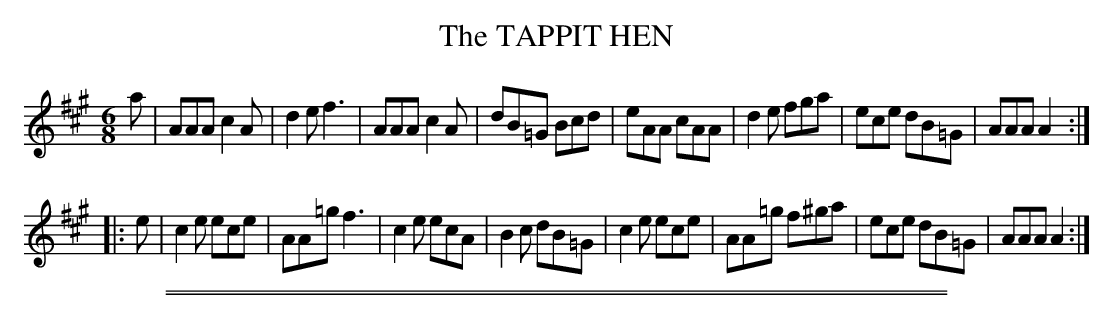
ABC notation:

X:1
T: The TAPPIT HEN
M: 6/8
L: 1/8
K: A
a |\
AAA c2A | d2e f3 | AAA c2A | dB=G Bcd |\
eAA cAA | d2e fga | ece dB=G | AAA A2 :|
|: e |\
c2e ece | AA=g f3 | c2e ecA | B2c dB=G |\
c2e ece | AA=g f^ga | ece dB=G | AAA A2 :|
